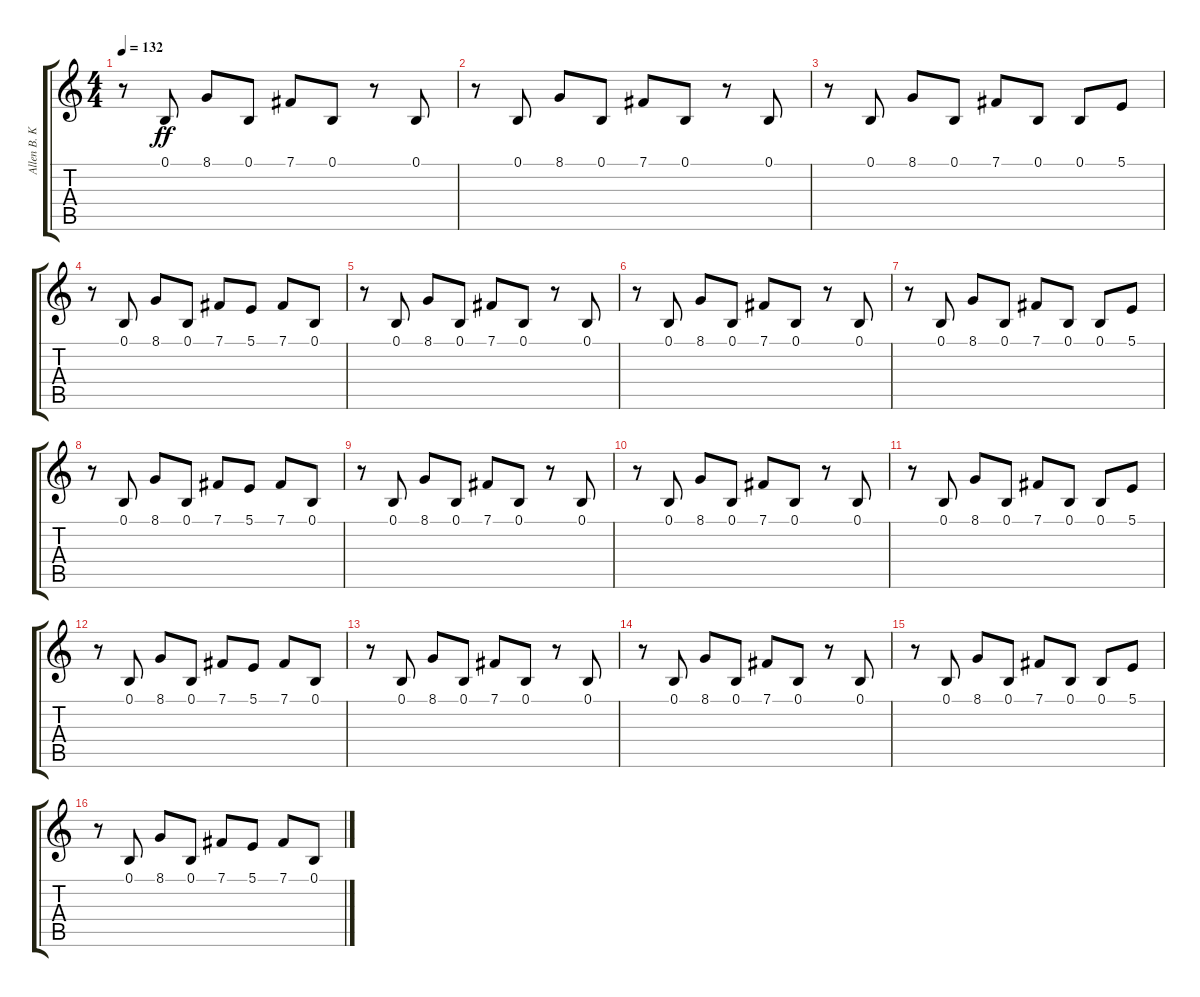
\track ("Allen B. Konstanz (Keys II)" "Allen B. K") {instrument lead2sawtooth}
\staff {score tabs}
\tuning (B3 Gb3 D3 A2 E2 B1) {hide}
\ts (4 4)
\tempo 132
\clef g2
\ks c
r.8{dy ff} 0.1.8 8.1.8 0.1.8 7.1.8 0.1.8 r.8 0.1.8 |
r.8 0.1.8 8.1.8 0.1.8 7.1.8 0.1.8 r.8 0.1.8 |
r.8 0.1.8 8.1.8 0.1.8 7.1.8 0.1.8 0.1.8 5.1.8 |
r.8 0.1.8 8.1.8 0.1.8 7.1.8 5.1.8 7.1.8 0.1.8 |
r.8 0.1.8 8.1.8 0.1.8 7.1.8 0.1.8 r.8 0.1.8 |
r.8 0.1.8 8.1.8 0.1.8 7.1.8 0.1.8 r.8 0.1.8 |
r.8 0.1.8 8.1.8 0.1.8 7.1.8 0.1.8 0.1.8 5.1.8 |
r.8 0.1.8 8.1.8 0.1.8 7.1.8 5.1.8 7.1.8 0.1.8 |
r.8 0.1.8 8.1.8 0.1.8 7.1.8 0.1.8 r.8 0.1.8 |
r.8 0.1.8 8.1.8 0.1.8 7.1.8 0.1.8 r.8 0.1.8 |
r.8 0.1.8 8.1.8 0.1.8 7.1.8 0.1.8 0.1.8 5.1.8 |
r.8 0.1.8 8.1.8 0.1.8 7.1.8 5.1.8 7.1.8 0.1.8 |
r.8 0.1.8 8.1.8 0.1.8 7.1.8 0.1.8 r.8 0.1.8 |
r.8 0.1.8 8.1.8 0.1.8 7.1.8 0.1.8 r.8 0.1.8 |
r.8 0.1.8 8.1.8 0.1.8 7.1.8 0.1.8 0.1.8 5.1.8 |
r.8 0.1.8 8.1.8 0.1.8 7.1.8 5.1.8 7.1.8 0.1.8
